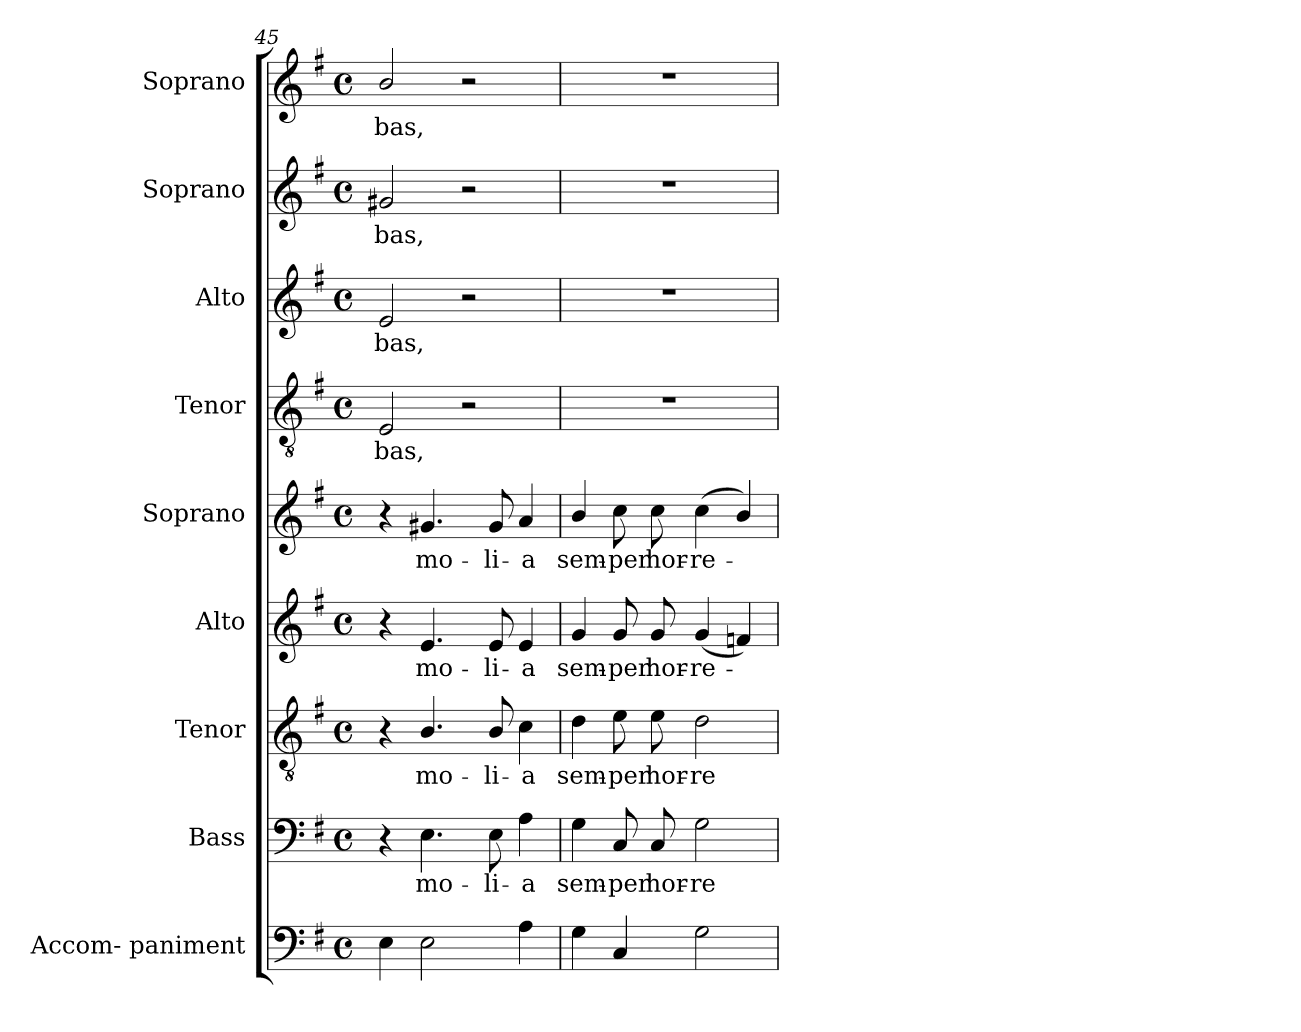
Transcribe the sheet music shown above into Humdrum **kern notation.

**kern	**kern	**text	**kern	**text	**kern	**text	**kern	**text	**kern	**text	**kern	**text	**kern	**text	**kern	**text
*part9	*part8	*part8	*part7	*part7	*part6	*part6	*part5	*part5	*part4	*part4	*part3	*part3	*part2	*part2	*part1	*part1
*staff9	*staff8	*staff8	*staff7	*staff7	*staff6	*staff6	*staff5	*staff5	*staff4	*staff4	*staff3	*staff3	*staff2	*staff2	*staff1	*staff1
*I"Accom- paniment	*I"Bass	*	*I"Tenor	*	*I"Alto	*	*I"Soprano	*	*I"Tenor	*	*I"Alto	*	*I"Soprano	*	*I"Soprano	*
*I'Acc.	*I'B.	*	*I'T.	*	*I'A.	*	*I'S.	*	*I'T.	*	*I'A.	*	*I'S.	*	*I'S.	*
!!LO:LB:g=z
*clefF4	*clefF4	*	*clefGv2	*	*clefG2	*	*clefG2	*	*clefGv2	*	*clefG2	*	*clefG2	*	*clefG2	*
*	*	*	*ITrd7c12	*	*	*	*	*	*ITrd7c12	*	*	*	*	*	*	*
*k[f#]	*k[f#]	*	*k[f#]	*	*k[f#]	*	*k[f#]	*	*k[f#]	*	*k[f#]	*	*k[f#]	*	*k[f#]	*
*G:	*G:	*	*G:	*	*G:	*	*G:	*	*G:	*	*G:	*	*G:	*	*G:	*
*M4/4	*M4/4	*	*M4/4	*	*M4/4	*	*M4/4	*	*M4/4	*	*M4/4	*	*M4/4	*	*M4/4	*
*met(c)	*met(c)	*	*met(c)	*	*met(c)	*	*met(c)	*	*met(c)	*	*met(c)	*	*met(c)	*	*met(c)	*
=45	=45	=45	=45	=45	=45	=45	=45	=45	=45	=45	=45	=45	=45	=45	=45	=45
!	!	!	!	!	!	!	!	!	!	!LO:LY:b:color=#000000	!	!	!	!	!	!
!	!	!	!	!	!	!	!	!	!	!	!	!LO:LY:b:color=#000000	!	!	!	!
!	!	!	!	!	!	!	!	!	!	!	!	!	!	!LO:LY:b:color=#000000	!	!
!	!	!	!	!	!	!	!	!	!	!	!	!	!	!	!	!LO:LY:b:color=#000000
4Ei\	4r	.	4r	.	4r	.	4r	.	2EEi/	-bas,	2ei/	-bas,	2g#Xi/	-bas,	2bi/	-bas,
!	!	!LO:LY:b:color=#000000	!	!	!	!	!	!	!	!	!	!	!	!	!	!
!	!	!	!	!LO:LY:b:color=#000000	!	!	!	!	!	!	!	!	!	!	!	!
!	!	!	!	!	!	!LO:LY:b:color=#000000	!	!	!	!	!	!	!	!	!	!
!	!	!	!	!	!	!	!	!LO:LY:b:color=#000000	!	!	!	!	!	!	!	!
2Ei\	4.Ei\	mo-	4.BBi/	mo-	4.ei/	mo-	4.g#Xi/	mo-	.	.	.	.	.	.	.	.
.	.	.	.	.	.	.	.	.	2r	.	2r	.	2r	.	2r	.
!	!	!LO:LY:b:color=#000000	!	!	!	!	!	!	!	!	!	!	!	!	!	!
!	!	!	!	!LO:LY:b:color=#000000	!	!	!	!	!	!	!	!	!	!	!	!
!	!	!	!	!	!	!LO:LY:b:color=#000000	!	!	!	!	!	!	!	!	!	!
!	!	!	!	!	!	!	!	!LO:LY:b:color=#000000	!	!	!	!	!	!	!	!
.	8Ei\	-li-	8BBi/	-li-	8ei/	-li-	8g#i/	-li-	.	.	.	.	.	.	.	.
!	!	!LO:LY:b:color=#000000	!	!	!	!	!	!	!	!	!	!	!	!	!	!
!	!	!	!	!LO:LY:b:color=#000000	!	!	!	!	!	!	!	!	!	!	!	!
!	!	!	!	!	!	!LO:LY:b:color=#000000	!	!	!	!	!	!	!	!	!	!
!	!	!	!	!	!	!	!	!LO:LY:b:color=#000000	!	!	!	!	!	!	!	!
4Ai\	4Ai\	-a	4Ci\	-a	4ei/	-a	4ai/	-a	.	.	.	.	.	.	.	.
=46	=46	=46	=46	=46	=46	=46	=46	=46	=46	=46	=46	=46	=46	=46	=46	=46
!	!	!LO:LY:b:color=#000000	!	!	!	!	!	!	!	!	!	!	!	!	!	!
!	!	!	!	!LO:LY:b:color=#000000	!	!	!	!	!	!	!	!	!	!	!	!
!	!	!	!	!	!	!LO:LY:b:color=#000000	!	!	!	!	!	!	!	!	!	!
!	!	!	!	!	!	!	!	!LO:LY:b:color=#000000	!	!	!	!	!	!	!	!
4Gi\	4Gi\	sem-	4Di\	sem-	4gi/	sem-	4bi/	sem-	1r	.	1r	.	1r	.	1r	.
!	!	!LO:LY:b:color=#000000	!	!	!	!	!	!	!	!	!	!	!	!	!	!
!	!	!	!	!LO:LY:b:color=#000000	!	!	!	!	!	!	!	!	!	!	!	!
!	!	!	!	!	!	!LO:LY:b:color=#000000	!	!	!	!	!	!	!	!	!	!
!	!	!	!	!	!	!	!	!LO:LY:b:color=#000000	!	!	!	!	!	!	!	!
4Ci/	8Ci/	-per	8Ei\	-per	8gi/	-per	8cci\	-per	.	.	.	.	.	.	.	.
!	!	!LO:LY:b:color=#000000	!	!	!	!	!	!	!	!	!	!	!	!	!	!
!	!	!	!	!LO:LY:b:color=#000000	!	!	!	!	!	!	!	!	!	!	!	!
!	!	!	!	!	!	!LO:LY:b:color=#000000	!	!	!	!	!	!	!	!	!	!
!	!	!	!	!	!	!	!	!LO:LY:b:color=#000000	!	!	!	!	!	!	!	!
.	8Ci/	hor-	8Ei\	hor-	8gi/	hor-	8cci\	hor-	.	.	.	.	.	.	.	.
!	!	!LO:LY:b:color=#000000	!	!	!	!	!	!	!	!	!	!	!	!	!	!
!	!	!	!	!LO:LY:b:color=#000000	!	!	!	!	!	!	!	!	!	!	!	!
!	!	!	!	!	!	!LO:LY:b:color=#000000	!	!	!	!	!	!	!	!	!	!
!	!	!	!	!	!	!	!	!LO:LY:b:color=#000000	!	!	!	!	!	!	!	!
2Gi\	2Gi\	-re-	2Di\	-re-	(4gi/	-re-	(4cci\	-re-	.	.	.	.	.	.	.	.
.	.	.	.	.	4fni/)	.	4bi/)	.	.	.	.	.	.	.	.	.
=	=	=	=	=	=	=	=	=	=	=	=	=	=	=	=	=
*-	*-	*-	*-	*-	*-	*-	*-	*-	*-	*-	*-	*-	*-	*-	*-	*-
